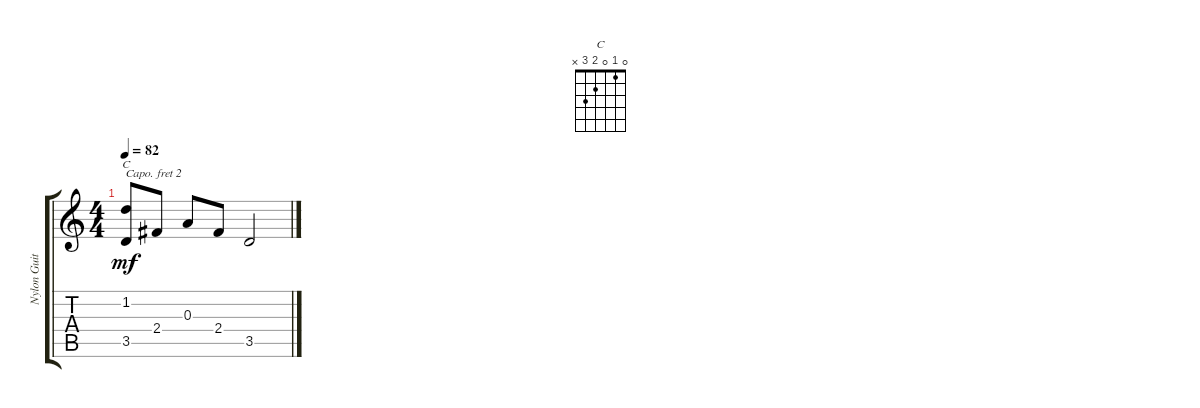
\track ("Nylon Guitar" "Nylon Guit") {instrument acousticguitarnylon}
\staff {score tabs}
\capo 2
\tuning (E4 B3 G3 D3 A2 E2) {hide}
\chord ("C" 0 1 0 2 3 x)
\ts (4 4)
\tempo 82
\clef g2
\ks c
(1.2 3.5).8{ch "C" dy mf} 2.4.8 0.3.8 2.4.8 3.5.2
